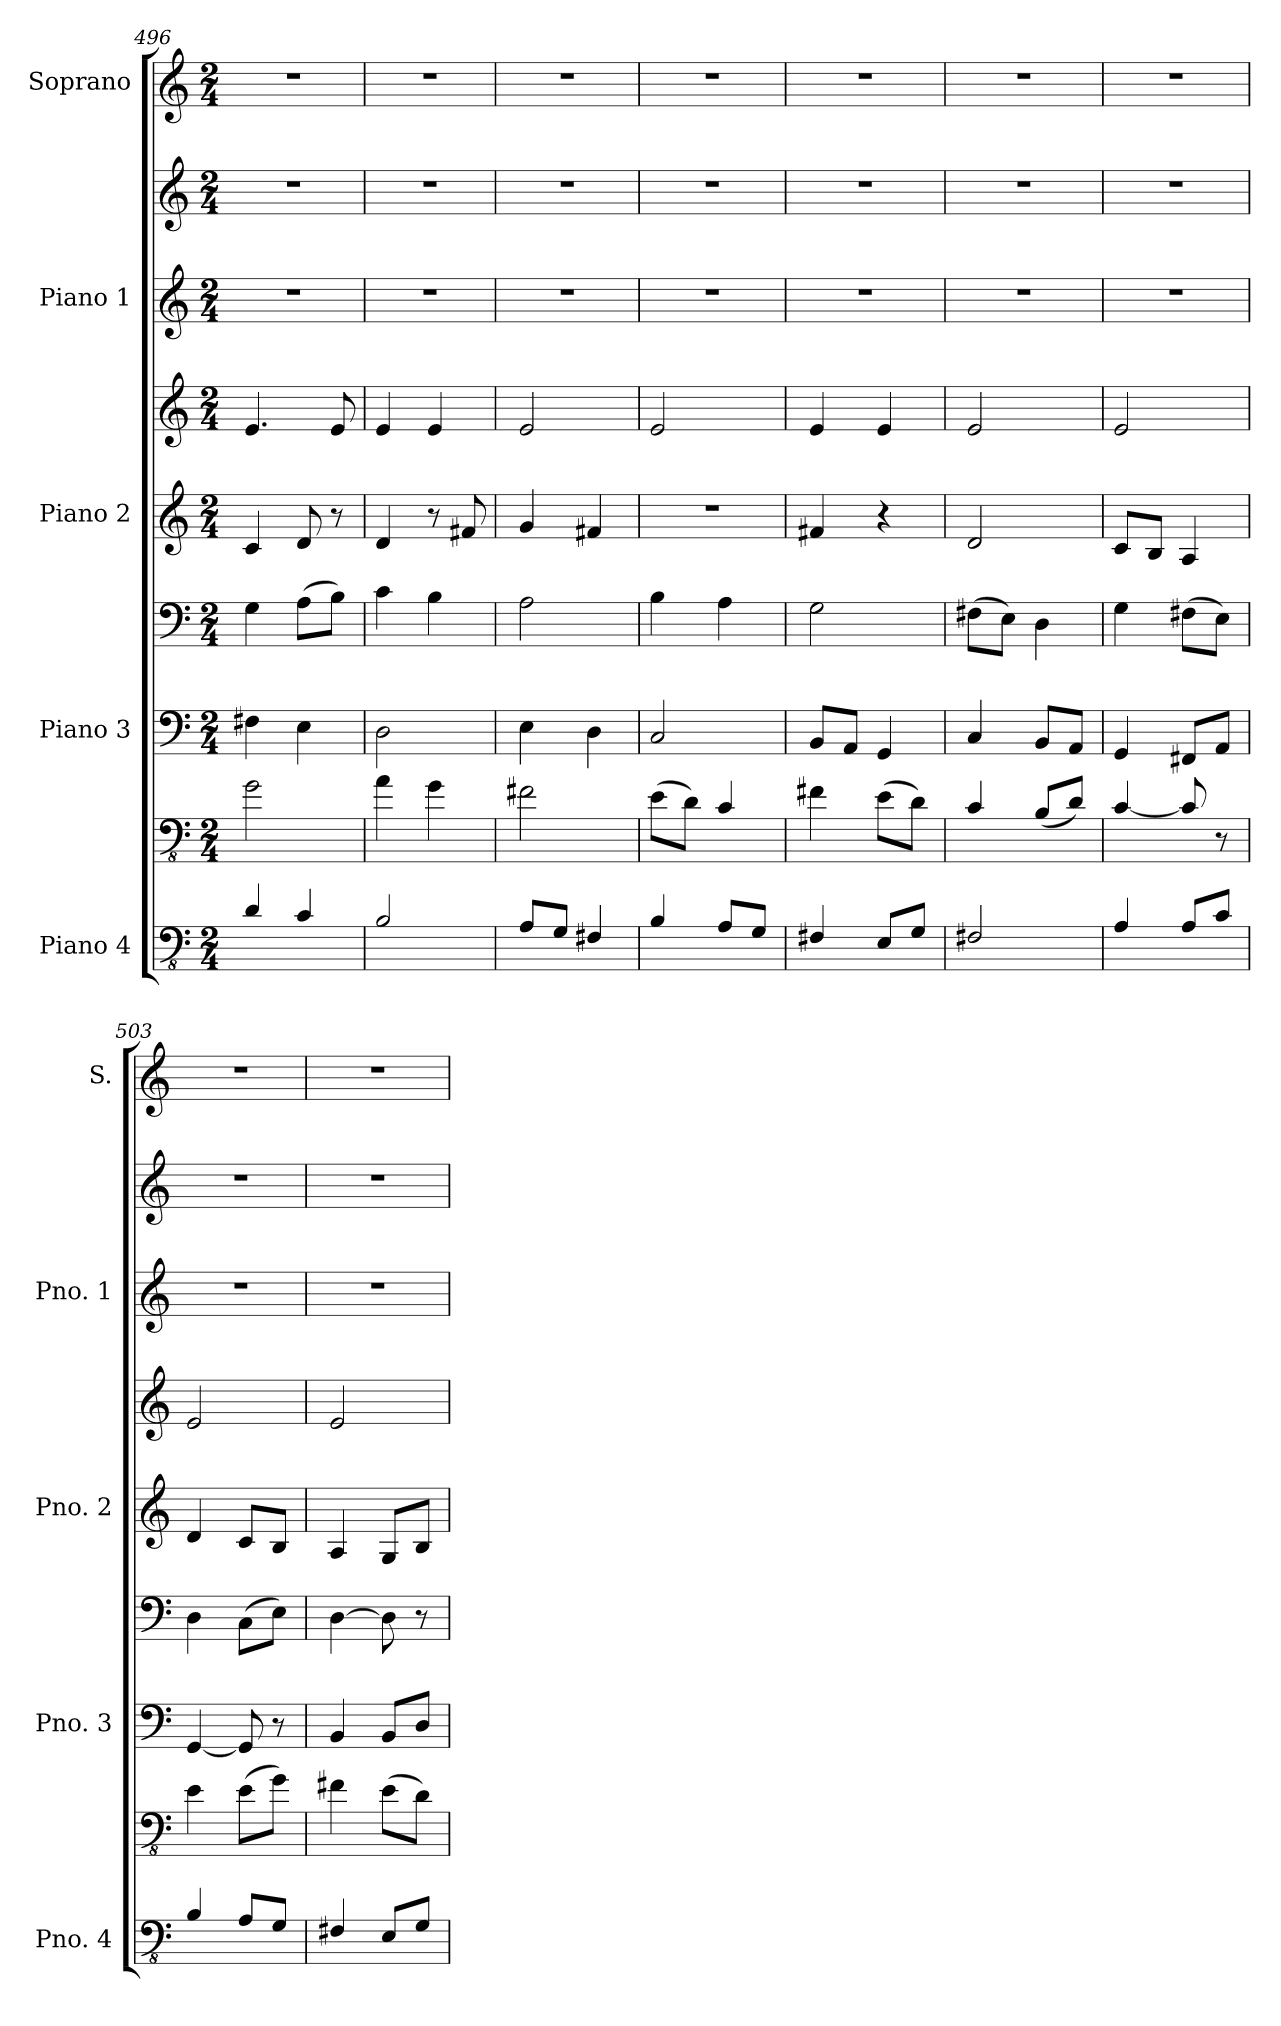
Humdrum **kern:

**kern	**kern	**kern	**kern	**kern	**kern	**kern	**kern	**kern
*part5	*part5	*part4	*part4	*part3	*part3	*part2	*part2	*part1
*staff9	*staff8	*staff7	*staff6	*staff5	*staff4	*staff3	*staff2	*staff1
*I"Piano 4	*	*I"Piano 3	*	*I"Piano 2	*	*I"Piano 1	*	*I"Soprano
*I'Pno. 4	*	*I'Pno. 3	*	*I'Pno. 2	*	*I'Pno. 1	*	*I'S.
*clefFv4	*clefFv4	*clefF4	*clefF4	*clefG2	*clefG2	*clefG2	*clefG2	*clefG2
*ITrd7c12	*ITrd7c12	*	*	*	*	*	*	*
*k[]	*k[]	*k[]	*k[]	*k[]	*k[]	*k[]	*k[]	*k[]
*C:	*C:	*C:	*C:	*C:	*C:	*C:	*C:	*C:
*M2/4	*M2/4	*M2/4	*M2/4	*M2/4	*M2/4	*M2/4	*M2/4	*M2/4
=496	=496	=496	=496	=496	=496	=496	=496	=496
4DD/	2GG\	4F#X\	4G\	4c/	4.e/	2r	2r	2r
4CC/	.	4E\	(8A\L	8d/	.	.	.	.
.	.	.	8B\J)	8r	8e/	.	.	.
=497	=497	=497	=497	=497	=497	=497	=497	=497
2BBB/	4AA\	2D\	4c\	4d/	4e/	2r	2r	2r
.	4GG\	.	4B\	8r	4e/	.	.	.
.	.	.	.	8f#X/	.	.	.	.
=498	=498	=498	=498	=498	=498	=498	=498	=498
8AAA/L	2FF#X\	4E\	2A\	4g/	2e/	2r	2r	2r
8GGG/J	.	.	.	.	.	.	.	.
4FFF#X/	.	4D\	.	4f#X/	.	.	.	.
=499	=499	=499	=499	=499	=499	=499	=499	=499
4BBB/	(8EE\L	2C/	4B\	2r	2e/	2r	2r	2r
.	8DD\J)	.	.	.	.	.	.	.
8AAA/L	4CC/	.	4A\	.	.	.	.	.
8GGG/J	.	.	.	.	.	.	.	.
=500	=500	=500	=500	=500	=500	=500	=500	=500
4FFF#X/	4FF#X\	8BB/L	2G\	4f#X/	4e/	2r	2r	2r
.	.	8AA/J	.	.	.	.	.	.
8EEE/L	(8EE\L	4GG/	.	4r	4e/	.	.	.
8GGG/J	8DD\J)	.	.	.	.	.	.	.
=501	=501	=501	=501	=501	=501	=501	=501	=501
2FFF#X/	4CC/	4C/	(8F#X\L	2d/	2e/	2r	2r	2r
.	.	.	8E\J)	.	.	.	.	.
.	(8BBB/L	8BB/L	4D\	.	.	.	.	.
.	8DD/J)	8AA/J	.	.	.	.	.	.
=502	=502	=502	=502	=502	=502	=502	=502	=502
4AAA/	[<4CC/	4GG/	4G\	8c/L	2e/	2r	2r	2r
.	.	.	.	8B/J	.	.	.	.
8AAA/L	8CC/]	8FF#X/L	(8F#X\L	4A/	.	.	.	.
8CC/J	8r	8AA/J	8E\J)	.	.	.	.	.
!!LO:PB:g=z
=503	=503	=503	=503	=503	=503	=503	=503	=503
4BBB/	4EE\	[<4GG/	4D\	4d/	2e/	2r	2r	2r
8AAA/L	(8EE\L	8GG/]	(8C\L	8c/L	.	.	.	.
8GGG/J	8GG\J)	8r	8E\J)	8B/J	.	.	.	.
=504	=504	=504	=504	=504	=504	=504	=504	=504
4FFF#X/	4FF#X\	4BB/	[>4D\	4A/	2e/	2r	2r	2r
8EEE/L	(8EE\L	8BB/L	8D\]	8G/L	.	.	.	.
8GGG/J	8DD\J)	8D/J	8r	8B/J	.	.	.	.
=	=	=	=	=	=	=	=	=
*-	*-	*-	*-	*-	*-	*-	*-	*-
